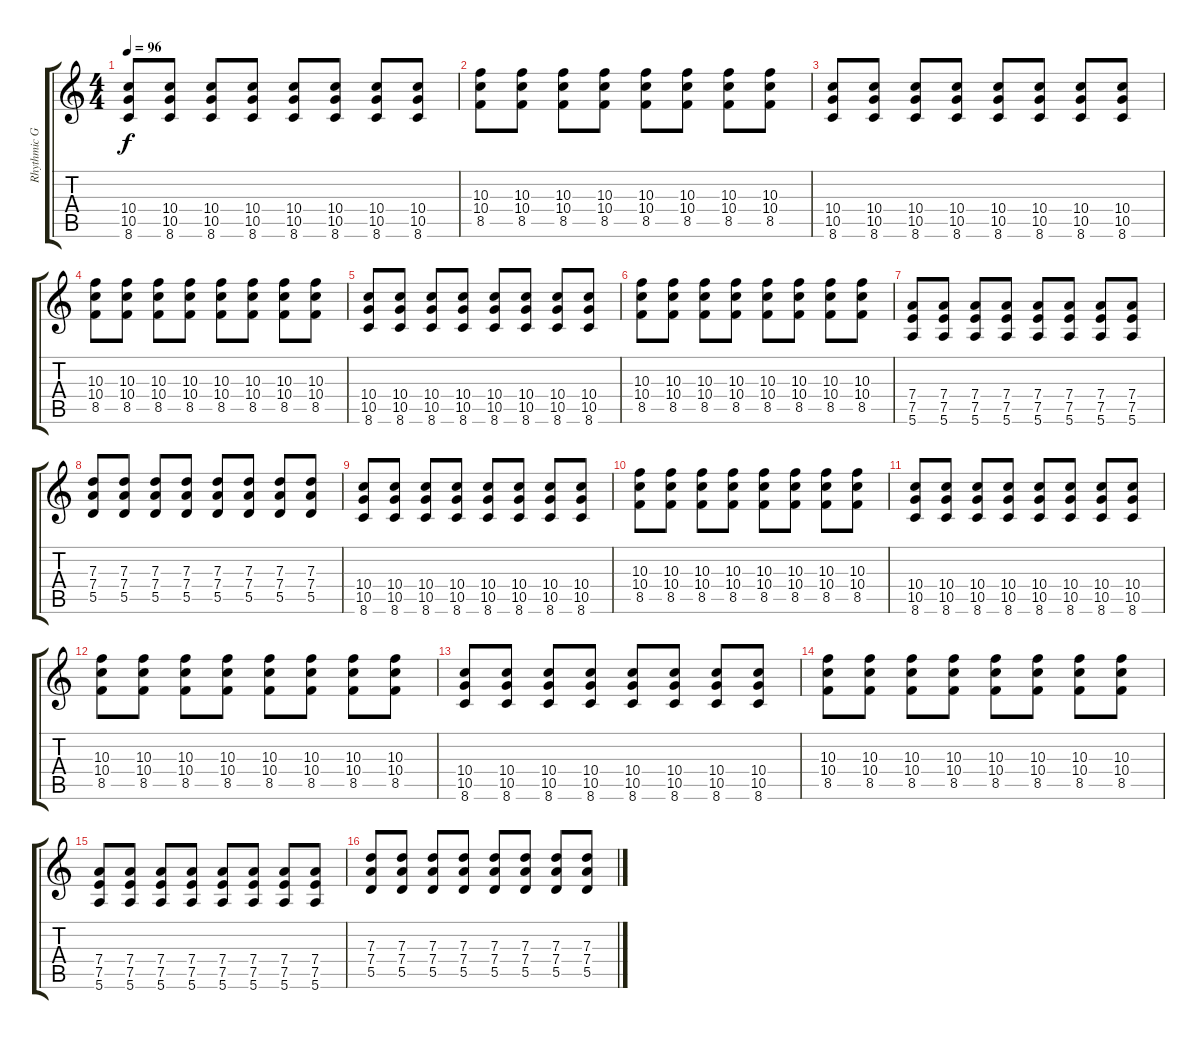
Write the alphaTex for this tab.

\track ("Rhythmic Guitar" "Rhythmic G") {instrument electricguitarjazz}
\staff {score tabs}
\tuning (E4 B3 G3 D3 A2 E2) {hide}
\ts (4 4)
\tempo 96
\clef g2
\ks c
(10.4 10.5 8.6).8{dy f} (10.4 10.5 8.6).8 (10.4 10.5 8.6).8 (10.4 10.5 8.6).8 (10.4 10.5 8.6).8 (10.4 10.5 8.6).8 (10.4 10.5 8.6).8 (10.4 10.5 8.6).8 |
(10.3 10.4 8.5).8 (10.3 10.4 8.5).8 (10.3 10.4 8.5).8 (10.3 10.4 8.5).8 (10.3 10.4 8.5).8 (10.3 10.4 8.5).8 (10.3 10.4 8.5).8 (10.3 10.4 8.5).8 |
(10.4 10.5 8.6).8 (10.4 10.5 8.6).8 (10.4 10.5 8.6).8 (10.4 10.5 8.6).8 (10.4 10.5 8.6).8 (10.4 10.5 8.6).8 (10.4 10.5 8.6).8 (10.4 10.5 8.6).8 |
(10.3 10.4 8.5).8 (10.3 10.4 8.5).8 (10.3 10.4 8.5).8 (10.3 10.4 8.5).8 (10.3 10.4 8.5).8 (10.3 10.4 8.5).8 (10.3 10.4 8.5).8 (10.3 10.4 8.5).8 |
(10.4 10.5 8.6).8 (10.4 10.5 8.6).8 (10.4 10.5 8.6).8 (10.4 10.5 8.6).8 (10.4 10.5 8.6).8 (10.4 10.5 8.6).8 (10.4 10.5 8.6).8 (10.4 10.5 8.6).8 |
(10.3 10.4 8.5).8 (10.3 10.4 8.5).8 (10.3 10.4 8.5).8 (10.3 10.4 8.5).8 (10.3 10.4 8.5).8 (10.3 10.4 8.5).8 (10.3 10.4 8.5).8 (10.3 10.4 8.5).8 |
(7.4 7.5 5.6).8 (7.4 7.5 5.6).8 (7.4 7.5 5.6).8 (7.4 7.5 5.6).8 (7.4 7.5 5.6).8 (7.4 7.5 5.6).8 (7.4 7.5 5.6).8 (7.4 7.5 5.6).8 |
(7.3 7.4 5.5).8 (7.3 7.4 5.5).8 (7.3 7.4 5.5).8 (7.3 7.4 5.5).8 (7.3 7.4 5.5).8 (7.3 7.4 5.5).8 (7.3 7.4 5.5).8 (7.3 7.4 5.5).8 |
(10.4 10.5 8.6).8 (10.4 10.5 8.6).8 (10.4 10.5 8.6).8 (10.4 10.5 8.6).8 (10.4 10.5 8.6).8 (10.4 10.5 8.6).8 (10.4 10.5 8.6).8 (10.4 10.5 8.6).8 |
(10.3 10.4 8.5).8 (10.3 10.4 8.5).8 (10.3 10.4 8.5).8 (10.3 10.4 8.5).8 (10.3 10.4 8.5).8 (10.3 10.4 8.5).8 (10.3 10.4 8.5).8 (10.3 10.4 8.5).8 |
(10.4 10.5 8.6).8 (10.4 10.5 8.6).8 (10.4 10.5 8.6).8 (10.4 10.5 8.6).8 (10.4 10.5 8.6).8 (10.4 10.5 8.6).8 (10.4 10.5 8.6).8 (10.4 10.5 8.6).8 |
(10.3 10.4 8.5).8 (10.3 10.4 8.5).8 (10.3 10.4 8.5).8 (10.3 10.4 8.5).8 (10.3 10.4 8.5).8 (10.3 10.4 8.5).8 (10.3 10.4 8.5).8 (10.3 10.4 8.5).8 |
(10.4 10.5 8.6).8 (10.4 10.5 8.6).8 (10.4 10.5 8.6).8 (10.4 10.5 8.6).8 (10.4 10.5 8.6).8 (10.4 10.5 8.6).8 (10.4 10.5 8.6).8 (10.4 10.5 8.6).8 |
(10.3 10.4 8.5).8 (10.3 10.4 8.5).8 (10.3 10.4 8.5).8 (10.3 10.4 8.5).8 (10.3 10.4 8.5).8 (10.3 10.4 8.5).8 (10.3 10.4 8.5).8 (10.3 10.4 8.5).8 |
(7.4 7.5 5.6).8 (7.4 7.5 5.6).8 (7.4 7.5 5.6).8 (7.4 7.5 5.6).8 (7.4 7.5 5.6).8 (7.4 7.5 5.6).8 (7.4 7.5 5.6).8 (7.4 7.5 5.6).8 |
(7.3 7.4 5.5).8 (7.3 7.4 5.5).8 (7.3 7.4 5.5).8 (7.3 7.4 5.5).8 (7.3 7.4 5.5).8 (7.3 7.4 5.5).8 (7.3 7.4 5.5).8 (7.3 7.4 5.5).8
